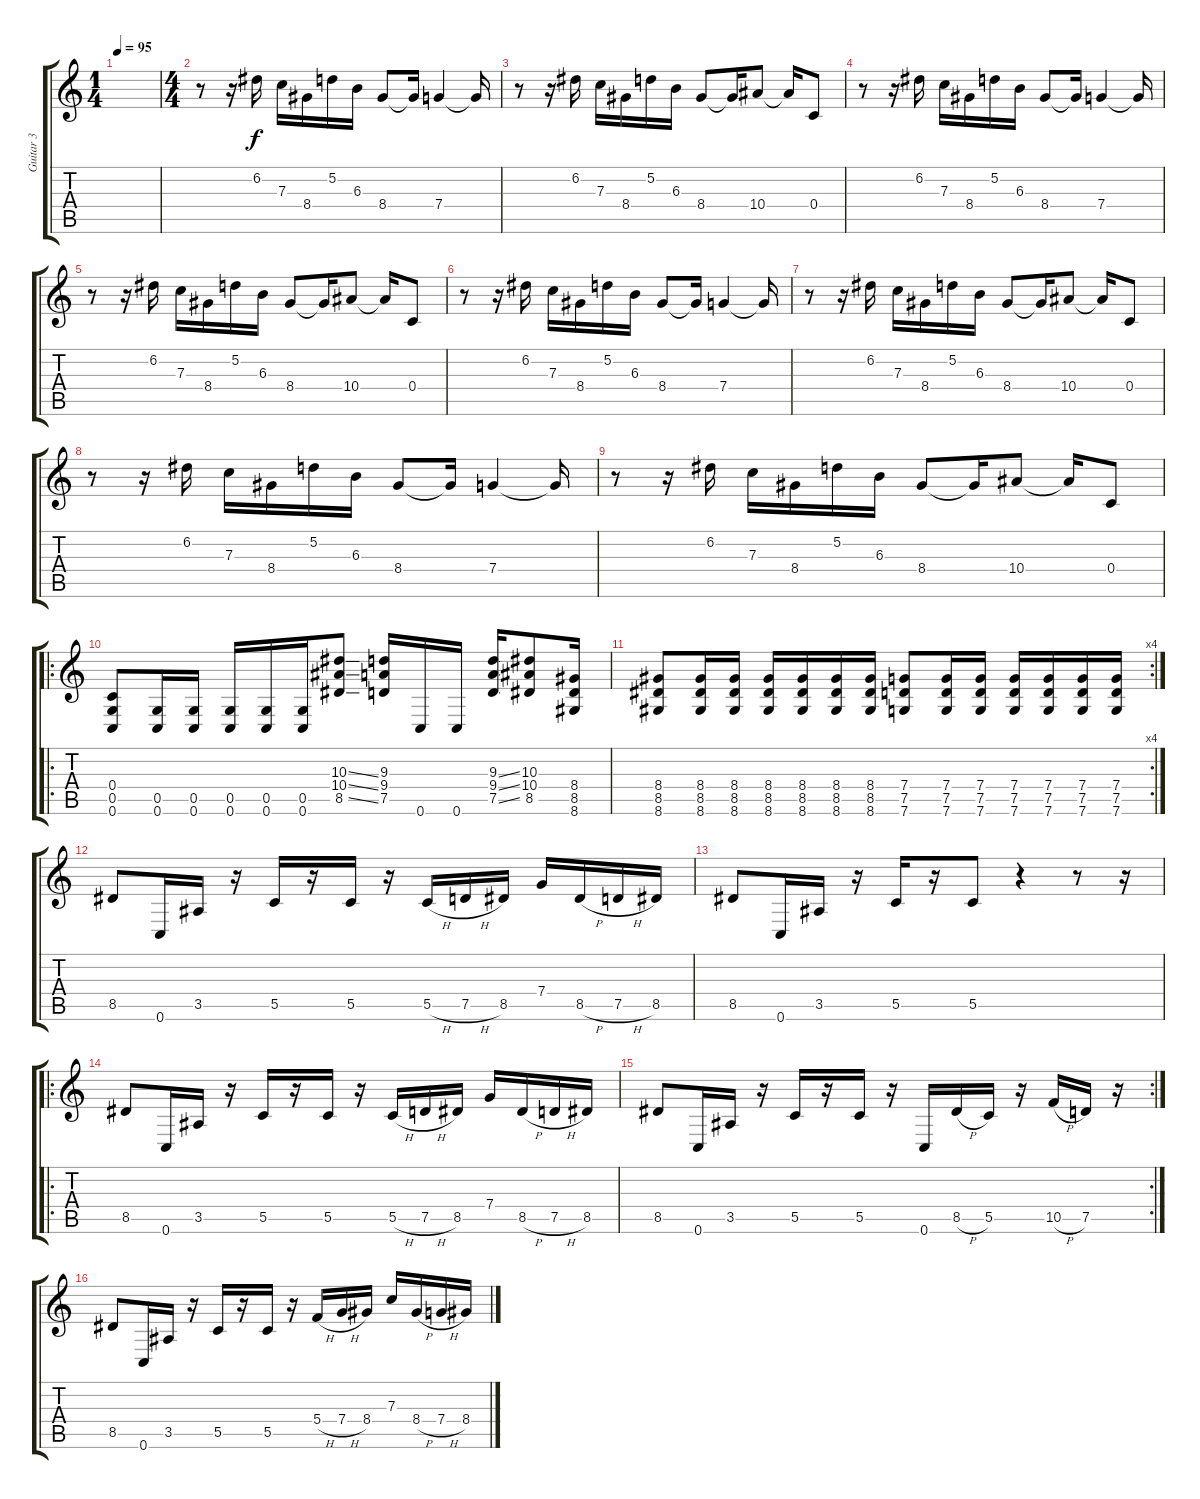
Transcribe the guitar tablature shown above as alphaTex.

\track ("Guitar 3" "Guitar 3") {instrument distortionguitar}
\staff {score tabs}
\tuning (D4 A3 F3 C3 G2 C2) {hide}
\ts (1 4)
\tempo 95
\clef g2
\ks c
|
\ts (4 4)
r.8 r.16 6.2.16 7.3.16 8.4.16 5.2.16 6.3.16 8.4.8 8.4{t}.16 7.4.4 7.4{t}.16 |
r.8 r.16 6.2.16 7.3.16 8.4.16 5.2.16 6.3.16 8.4.8 8.4{t}.16 10.4.8 10.4{t}.16 0.4.8 |
r.8 r.16 6.2.16 7.3.16 8.4.16 5.2.16 6.3.16 8.4.8 8.4{t}.16 7.4.4 7.4{t}.16 |
r.8 r.16 6.2.16 7.3.16 8.4.16 5.2.16 6.3.16 8.4.8 8.4{t}.16 10.4.8 10.4{t}.16 0.4.8 |
r.8 r.16 6.2.16 7.3.16 8.4.16 5.2.16 6.3.16 8.4.8 8.4{t}.16 7.4.4 7.4{t}.16 |
r.8 r.16 6.2.16 7.3.16 8.4.16 5.2.16 6.3.16 8.4.8 8.4{t}.16 10.4.8 10.4{t}.16 0.4.8 |
r.8 r.16 6.2.16 7.3.16 8.4.16 5.2.16 6.3.16 8.4.8 8.4{t}.16 7.4.4 7.4{t}.16 |
r.8 r.16 6.2.16 7.3.16 8.4.16 5.2.16 6.3.16 8.4.8 8.4{t}.16 10.4.8 10.4{t}.16 0.4.8 |
\ro
(0.4 0.5 0.6).8 (0.5 0.6).16 (0.5 0.6).16 (0.5 0.6).16 (0.5 0.6).16 (0.5 0.6).16 (10.3{ss} 10.4{ss} 8.5{ss}).8 (9.3 9.4 7.5).16 0.6.16 0.6.16 (9.3{ss} 9.4{ss} 7.5{ss}).16 (10.3 10.4 8.5).8 (8.4 8.5 8.6).16 |
\rc 4
(8.4 8.5 8.6).8 (8.4 8.5 8.6).16 (8.4 8.5 8.6).16 (8.4 8.5 8.6).16 (8.4 8.5 8.6).16 (8.4 8.5 8.6).16 (8.4 8.5 8.6).16 (7.4 7.5 7.6).8 (7.4 7.5 7.6).16 (7.4 7.5 7.6).16 (7.4 7.5 7.6).16 (7.4 7.5 7.6).16 (7.4 7.5 7.6).16 (7.4 7.5 7.6).16 |
8.5.8 0.6.16 3.5.16 r.16 5.5.16 r.16 5.5.16 r.16 5.5{h}.16 7.5{h}.16 8.5.16 7.4.16 8.5{h}.16 7.5{h}.16 8.5.16 |
8.5.8 0.6.16 3.5.16 r.16 5.5.16 r.16 5.5.8 r.4 r.8 r.16 |
\ro
8.5.8 0.6.16 3.5.16 r.16 5.5.16 r.16 5.5.16 r.16 5.5{h}.16 7.5{h}.16 8.5.16 7.4.16 8.5{h}.16 7.5{h}.16 8.5.16 |
\rc 2
8.5.8 0.6.16 3.5.16 r.16 5.5.16 r.16 5.5.16 r.16 0.6.16 8.5{h}.16 5.5.16 r.16 10.5{h}.16 7.5.16 r.16 |
8.5.8 0.6.16 3.5.16 r.16 5.5.16 r.16 5.5.16 r.16 5.4{h}.16 7.4{h}.16 8.4.16 7.3.16 8.4{h}.16 7.4{h}.16 8.4.16
